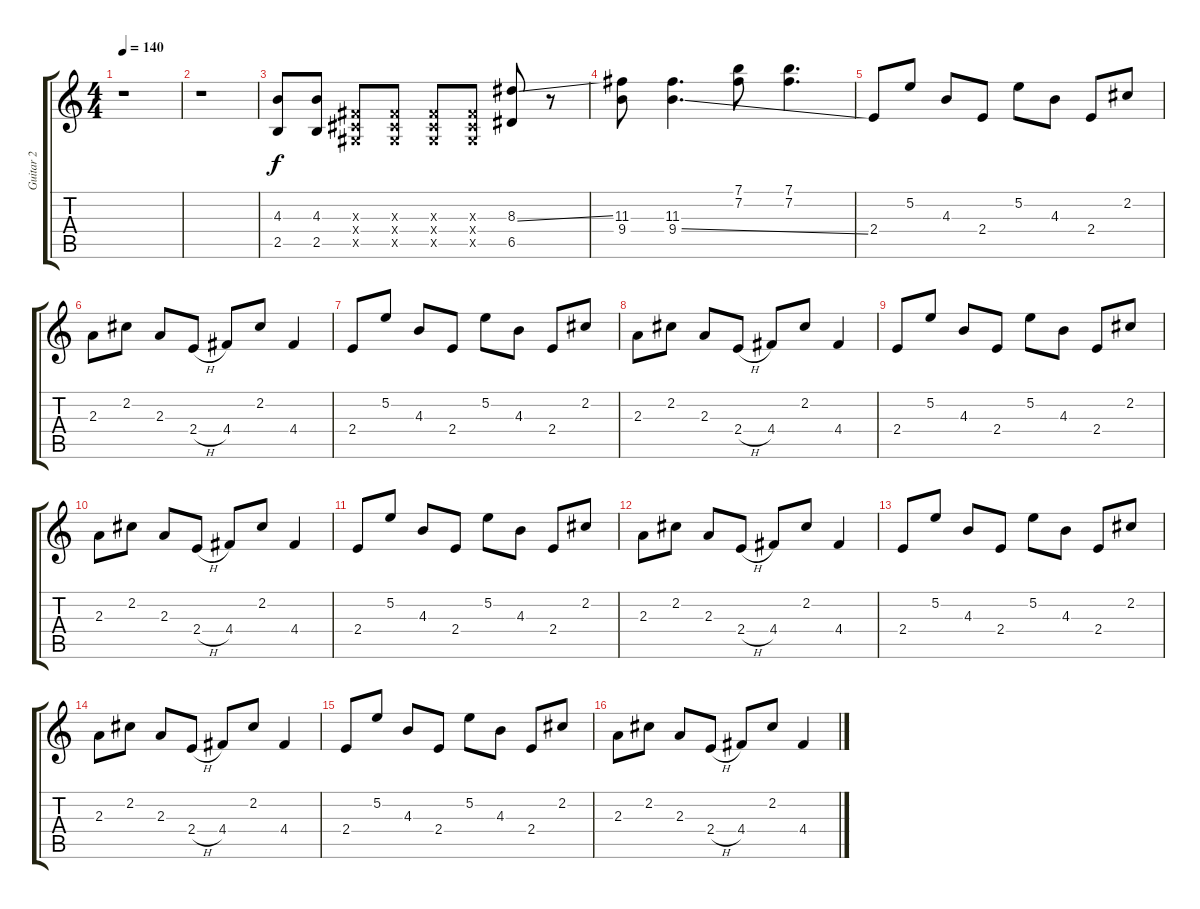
\track ("Guitar 2            " "Guitar 2  ") {instrument electricguitarclean}
\staff {score tabs}
\tuning (E4 B3 G3 D3 A2 E2) {hide}
\ts (4 4)
\tempo 140
\clef g2
\ks c
r.1{dy f} |
r.1 |
(4.3 2.5).8 (4.3 2.5).8 (-1.3{x} -1.4{x} -1.5{x}).8 (-1.3{x} -1.4{x} -1.5{x}).8 (-1.3{x} -1.4{x} -1.5{x}).8 (-1.3{x} -1.4{x} -1.5{x}).8 (8.3{ss} 6.5).8 r.8 |
(11.3 9.4).8 (11.3 9.4{ss}).4{d} (7.1 7.2).8 (7.1 7.2).4{d} |
2.4.8 5.2.8 4.3.8 2.4.8 5.2.8 4.3.8 2.4.8 2.2.8 |
2.3.8 2.2.8 2.3.8 2.4{h}.8 4.4.8 2.2.8 4.4.4 |
2.4.8 5.2.8 4.3.8 2.4.8 5.2.8 4.3.8 2.4.8 2.2.8 |
2.3.8 2.2.8 2.3.8 2.4{h}.8 4.4.8 2.2.8 4.4.4 |
2.4.8 5.2.8 4.3.8 2.4.8 5.2.8 4.3.8 2.4.8 2.2.8 |
2.3.8 2.2.8 2.3.8 2.4{h}.8 4.4.8 2.2.8 4.4.4 |
2.4.8 5.2.8 4.3.8 2.4.8 5.2.8 4.3.8 2.4.8 2.2.8 |
2.3.8 2.2.8 2.3.8 2.4{h}.8 4.4.8 2.2.8 4.4.4 |
2.4.8 5.2.8 4.3.8 2.4.8 5.2.8 4.3.8 2.4.8 2.2.8 |
2.3.8 2.2.8 2.3.8 2.4{h}.8 4.4.8 2.2.8 4.4.4 |
2.4.8 5.2.8 4.3.8 2.4.8 5.2.8 4.3.8 2.4.8 2.2.8 |
2.3.8 2.2.8 2.3.8 2.4{h}.8 4.4.8 2.2.8 4.4.4
